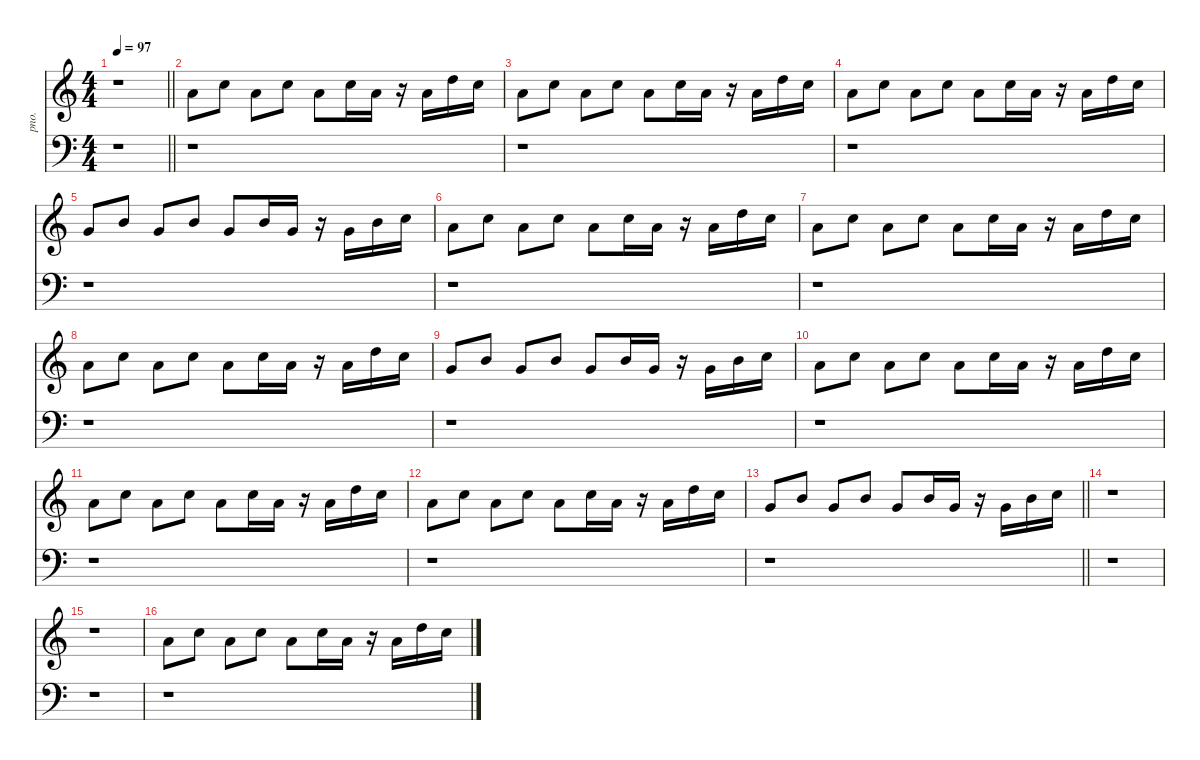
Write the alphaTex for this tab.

\defaultSystemsLayout 4
\hideDynamics
\bracketExtendMode nobrackets
\track ("Acoustic Piano" "pno.") {instrument acousticgrandpiano}
\staff {score}
\tuning (E4 B3 G3 D3 A2 E2)
\ts (4 4)
\tempo 97
\clef g2
\barLineRight lightlight
\ks c
r.1{dy mf beam Down} |
5.1.8{beam Down} 8.1.8{beam Down} 5.1.8{beam Down} 8.1.8{beam Down} 5.1.8{beam Down} 8.1.16{beam Down} 5.1.16{beam Down} r.16{beam Down} 5.1.16{beam Down} 10.1.16{beam Down} 8.1.16{beam Down} |
5.1.8{beam Down} 8.1.8{beam Down} 5.1.8{beam Down} 8.1.8{beam Down} 5.1.8{beam Down} 8.1.16{beam Down} 5.1.16{beam Down} r.16{beam Down} 5.1.16{beam Down} 10.1.16{beam Down} 8.1.16{beam Down} |
5.1.8{beam Down} 8.1.8{beam Down} 5.1.8{beam Down} 8.1.8{beam Down} 5.1.8{beam Down} 8.1.16{beam Down} 5.1.16{beam Down} r.16{beam Down} 5.1.16{beam Down} 10.1.16{beam Down} 8.1.16{beam Down} |
3.1.8{beam Up} 7.1.8{beam Up} 3.1.8{beam Up} 7.1.8{beam Up} 8.2.8{beam Up} 7.1.16{beam Up} 3.1.16{beam Up} r.16{beam Down} 3.1.16{beam Up} 7.1.16{beam Up} 8.1.16{beam Up} |
5.1.8{beam Down} 8.1.8{beam Down} 5.1.8{beam Down} 8.1.8{beam Down} 5.1.8{beam Down} 8.1.16{beam Down} 5.1.16{beam Down} r.16{beam Down} 5.1.16{beam Down} 10.1.16{beam Down} 8.1.16{beam Down} |
5.1.8{beam Down} 8.1.8{beam Down} 5.1.8{beam Down} 8.1.8{beam Down} 5.1.8{beam Down} 8.1.16{beam Down} 5.1.16{beam Down} r.16{beam Down} 5.1.16{beam Down} 10.1.16{beam Down} 8.1.16{beam Down} |
5.1.8{beam Down} 8.1.8{beam Down} 5.1.8{beam Down} 8.1.8{beam Down} 5.1.8{beam Down} 8.1.16{beam Down} 5.1.16{beam Down} r.16{beam Down} 5.1.16{beam Down} 10.1.16{beam Down} 8.1.16{beam Down} |
3.1.8{beam Up} 7.1.8{beam Up} 3.1.8{beam Up} 7.1.8{beam Up} 8.2.8{beam Up} 7.1.16{beam Up} 3.1.16{beam Up} r.16{beam Down} 3.1.16{beam Up} 7.1.16{beam Up} 8.1.16{beam Up} |
5.1.8{beam Down} 8.1.8{beam Down} 5.1.8{beam Down} 8.1.8{beam Down} 5.1.8{beam Down} 8.1.16{beam Down} 5.1.16{beam Down} r.16{beam Down} 5.1.16{beam Down} 10.1.16{beam Down} 8.1.16{beam Down} |
5.1.8{beam Down} 8.1.8{beam Down} 5.1.8{beam Down} 8.1.8{beam Down} 5.1.8{beam Down} 8.1.16{beam Down} 5.1.16{beam Down} r.16{beam Down} 5.1.16{beam Down} 10.1.16{beam Down} 8.1.16{beam Down} |
5.1.8{beam Down} 8.1.8{beam Down} 5.1.8{beam Down} 8.1.8{beam Down} 5.1.8{beam Down} 8.1.16{beam Down} 5.1.16{beam Down} r.16{beam Down} 5.1.16{beam Down} 10.1.16{beam Down} 8.1.16{beam Down} |
\barLineRight lightlight
3.1.8{beam Up} 7.1.8{beam Up} 3.1.8{beam Up} 7.1.8{beam Up} 8.2.8{beam Up} 7.1.16{beam Up} 3.1.16{beam Up} r.16{beam Down} 3.1.16{beam Up} 7.1.16{beam Up} 8.1.16{beam Up} |
r.1{beam Down} |
r.1{beam Down} |
5.1.8{beam Down} 8.1.8{beam Down} 5.1.8{beam Down} 8.1.8{beam Down} 5.1.8{beam Down} 8.1.16{beam Down} 5.1.16{beam Down} r.16{beam Down} 5.1.16{beam Down} 10.1.16{beam Down} 8.1.16{beam Down}
\staff {score}
\tuning (G2 D2 A1 E1 B0)
\clef f4
\ottava regular
\simile none
\barLineRight lightlight
\ks c
r.1{dy mf beam Down} |
r.1{beam Down} |
r.1{beam Down} |
r.1{beam Down} |
r.1{beam Down} |
r.1{beam Down} |
r.1{beam Down} |
r.1{beam Down} |
r.1{beam Down} |
r.1{beam Down} |
r.1{beam Down} |
r.1{beam Down} |
\barLineRight lightlight
r.1{beam Down} |
r.1{beam Down} |
r.1{beam Down} |
r.1{beam Down}
